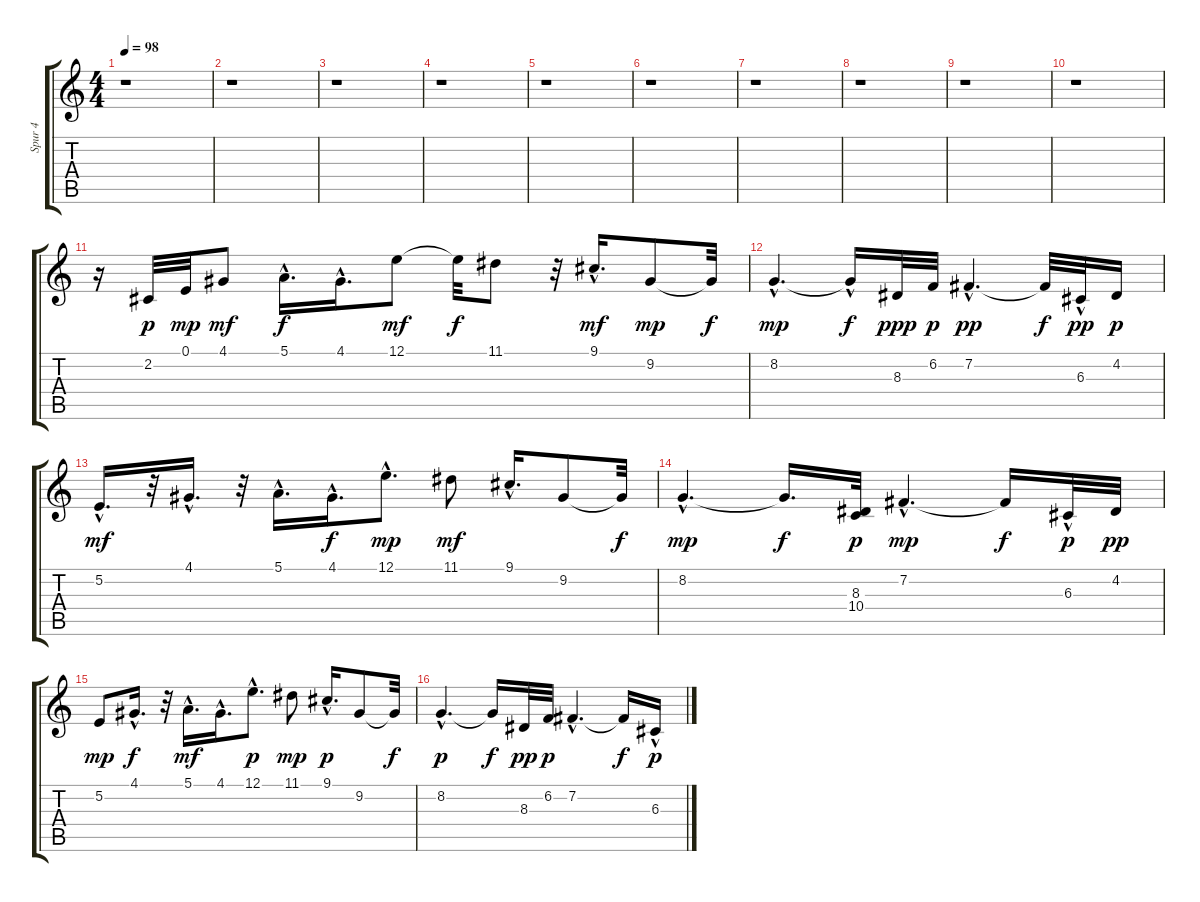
\track ("Spur 4" "Spur 4") {instrument cello}
\staff {score tabs}
\tuning (E4 B3 G3 D3 A2 E2) {hide}
\ts (4 4)
\tempo 98
\clef g2
\ks c
r.1{dy pp} |
r.1 |
r.1 |
r.1 |
r.1 |
r.1 |
r.1 |
r.1 |
r.1 |
r.1 |
r.16 2.2.32{dy p} 0.1.32{dy mp} 4.1.8{dy mf} 5.1{hac}.16{d dy f} 4.1{hac}.16{d} 12.1.8{dy mf} 12.1{t}.32{dy f} 11.1.8 r.32 9.1{hac}.16{d dy mf} 9.2.8{dy mp} 9.2{t}.32{dy f} |
8.2{hac}.4{d dy mp} 8.2{hac t}.16{dy f} 8.3.32{dy ppp} 6.2.32{dy p} 7.2{hac}.4{d dy pp} 7.2{t}.32{dy f} 6.3{hac}.32{dy pp} 4.2.16{dy p} |
5.2{hac}.16{d dy mf} r.32 4.1{hac}.16{d} r.32 5.1{hac}.16{d} 4.1{hac}.16{d dy f} 12.1{hac}.8{d dy mp} 11.1.8{dy mf} 9.1{hac}.16{d} 9.2.8 9.2{t}.32{dy f} |
8.2{hac}.4{d dy mp} 8.2{t}.16{d dy f} (8.3 10.4).32{dy p} 7.2{hac}.4{d dy mp} 7.2{t}.16{dy f} 6.3{hac}.32{dy p} 4.2.32{dy pp} |
5.2.8{dy mp} 4.1{hac}.16{d dy f} r.32 5.1{hac}.16{d dy mf} 4.1{hac}.16{d} 12.1{hac}.8{d dy p} 11.1.8{dy mp} 9.1{hac}.16{d dy p} 9.2.8 9.2{t}.32{dy f} |
8.2{hac}.4{d dy p} 8.2{t}.16{dy f} 8.3.32{dy pp} 6.2.32{dy p} 7.2{hac}.4{d} 7.2{t}.16{dy f} 6.3{hac}.16{dy p}
